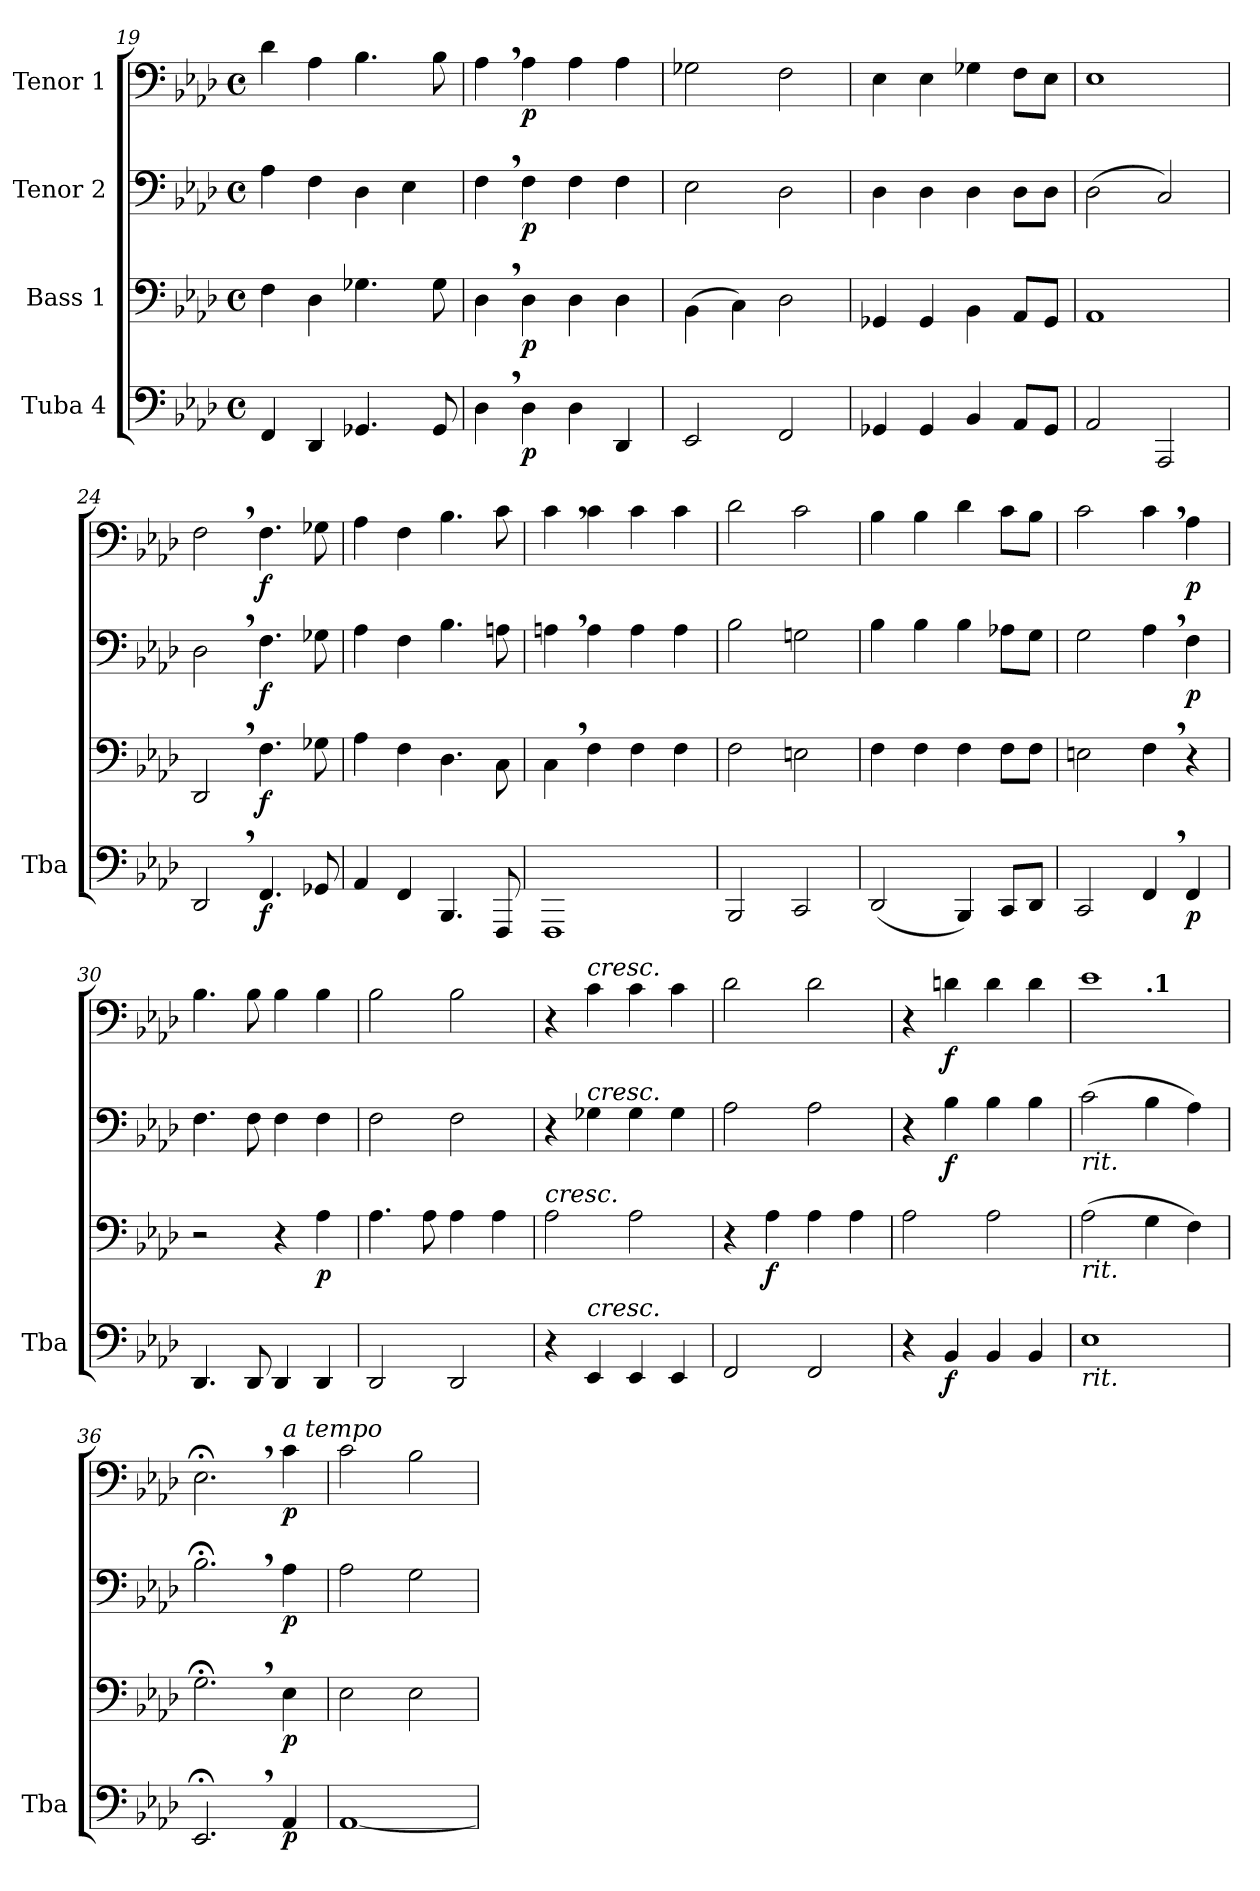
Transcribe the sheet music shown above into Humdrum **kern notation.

**kern	**dynam	**kern	**dynam	**kern	**dynam	**kern	**dynam
*part4	*part4	*part3	*part3	*part2	*part2	*part1	*part1
*staff4	*staff4	*staff3	*staff3	*staff2	*staff2	*staff1	*staff1
*I"Tuba 4	*	*I"Bass 1	*	*I"Tenor 2	*	*I"Tenor 1	*
*I'Tba	*	*	*	*	*	*	*
*clefF4	*	*clefF4	*	*clefF4	*	*clefF4	*
*k[b-e-a-d-]	*	*k[b-e-a-d-]	*	*k[b-e-a-d-]	*	*k[b-e-a-d-]	*
*M4/4	*	*M4/4	*	*M4/4	*	*M4/4	*
*met(c)	*	*met(c)	*	*met(c)	*	*met(c)	*
=19	=19	=19	=19	=19	=19	=19	=19
4FF/	.	4F\	.	4A-\	.	4d-\	.
4DD-/	.	4D-\	.	4F\	.	4A-\	.
4.GG-X/	.	4.G-X\	.	4D-\	.	4.B-\	.
.	.	.	.	4E-\	.	.	.
8GG-/	.	8G-\	.	.	.	8B-\	.
=20	=20	=20	=20	=20	=20	=20	=20
4D-,\	.	4D-,\	.	4F,\	.	4A-,\	.
!	!LO:DY:b	!	!LO:DY:b	!	!LO:DY:b	!	!LO:DY:b
4D-\	p	4D-\	p	4F\	p	4A-\	p
4D-\	.	4D-\	.	4F\	.	4A-\	.
4DD-/	.	4D-\	.	4F\	.	4A-\	.
=21	=21	=21	=21	=21	=21	=21	=21
2EE-/	.	(>4BB-\	.	2E-\	.	2G-X\	.
.	.	4C\)	.	.	.	.	.
2FF/	.	2D-\	.	2D-\	.	2F\	.
=22	=22	=22	=22	=22	=22	=22	=22
4GG-X/	.	4GG-X/	.	4D-\	.	4E-\	.
4GG-/	.	4GG-/	.	4D-\	.	4E-\	.
4BB-/	.	4BB-\	.	4D-\	.	4G-X\	.
8AA-/L	.	8AA-/L	.	8D-\L	.	8F\L	.
8GG-/J	.	8GG-/J	.	8D-\J	.	8E-\J	.
!!LO:LB:g=z
=23	=23	=23	=23	=23	=23	=23	=23
2AA-/	.	1AA-	.	(>2D-\	.	1E-	.
2AAA-/	.	.	.	2C/)	.	.	.
=24	=24	=24	=24	=24	=24	=24	=24
2DD-,/	.	2DD-,/	.	2D-,\	.	2F,\	.
!	!LO:DY:b	!	!LO:DY:b	!	!LO:DY:b	!	!LO:DY:b
4.FF/	f	4.F\	f	4.F\	f	4.F\	f
8GG-X/	.	8G-X\	.	8G-X\	.	8G-X\	.
=25	=25	=25	=25	=25	=25	=25	=25
4AA-/	.	4A-\	.	4A-\	.	4A-\	.
4FF/	.	4F\	.	4F\	.	4F\	.
4.BBB-/	.	4.D-\	.	4.B-\	.	4.B-\	.
8FFF/	.	8C\	.	8An\	.	8c\	.
=26	=26	=26	=26	=26	=26	=26	=26
1FFF	.	4C,\	.	4An,\	.	4c,\	.
.	.	4F\	.	4A\	.	4c\	.
.	.	4F\	.	4A\	.	4c\	.
.	.	4F\	.	4A\	.	4c\	.
=27	=27	=27	=27	=27	=27	=27	=27
2BBB-/	.	2F\	.	2B-\	.	2d-\	.
2CC/	.	2En\	.	2Gn\	.	2c\	.
=28	=28	=28	=28	=28	=28	=28	=28
(<2DD-/	.	4F\	.	4B-\	.	4B-\	.
.	.	4F\	.	4B-\	.	4B-\	.
4BBB-/)	.	4F\	.	4B-\	.	4d-\	.
8CC/L	.	8F\L	.	8A-X\L	.	8c\L	.
8DD-/J	.	8F\J	.	8G\J	.	8B-\J	.
=29	=29	=29	=29	=29	=29	=29	=29
2CC/	.	2En\	.	2G\	.	2c\	.
4FF,/	.	4F,\	.	4A-,\	.	4c,\	.
!	!LO:DY:b	!	!	!	!LO:DY:b	!	!LO:DY:b
4FF/	p	4r	.	4F\	p	4A-\	p
=30	=30	=30	=30	=30	=30	=30	=30
4.DD-/	.	2r	.	4.F\	.	4.B-\	.
8DD-/	.	.	.	8F\	.	8B-\	.
4DD-/	.	4r	.	4F\	.	4B-\	.
!	!	!	!LO:DY:b	!	!	!	!
4DD-/	.	4A-\	p	4F\	.	4B-\	.
=31	=31	=31	=31	=31	=31	=31	=31
2DD-/	.	4.A-\	.	2F\	.	2B-\	.
.	.	8A-\	.	.	.	.	.
2DD-/	.	4A-\	.	2F\	.	2B-\	.
.	.	4A-\	.	.	.	.	.
=32	=32	=32	=32	=32	=32	=32	=32
!	!	!LO:TX:a:i:t=cresc.	!	!	!	!	!
4r	.	2A-\	.	4r	.	4r	.
!	!	!	!	!	!	!LO:TX:a:i:t=cresc.	!
!	!	!	!	!LO:TX:a:i:t=cresc.	!	!	!
!LO:TX:a:i:t=cresc.	!	!	!	!	!	!	!
4EE-/	.	.	.	4G-X\	.	4c\	.
4EE-/	.	2A-\	.	4G-\	.	4c\	.
4EE-/	.	.	.	4G-\	.	4c\	.
!!LO:PB:g=z
=33	=33	=33	=33	=33	=33	=33	=33
2FF/	.	4r	.	2A-\	.	2d-\	.
!	!	!	!LO:DY:b	!	!	!	!
.	.	4A-\	f	.	.	.	.
2FF/	.	4A-\	.	2A-\	.	2d-\	.
.	.	4A-\	.	.	.	.	.
=34	=34	=34	=34	=34	=34	=34	=34
4r	.	2A-\	.	4r	.	4r	.
!	!LO:DY:b	!	!	!	!LO:DY:b	!	!LO:DY:b
4BB-/	f	.	.	4B-\	f	4dn\	f
4BB-/	.	2A-\	.	4B-\	.	4d\	.
*	*	*	*	*	*	*MM80	*
4BB-/	.	.	.	4B-\	.	4d\	.
=35	=35	=35	=35	=35	=35	=35	=35
*	*	*	*	*	*	*MM78	*
!	!	!	!	!	!	!LO:TX:a:B:t=.4	!
!	!	!	!	!	!	!LO:TX:b:i:t=rit.	!
!	!	!	!	!LO:TX:b:i:t=rit.	!	!	!
!	!	!LO:TX:b:i:t=rit.	!	!	!	!	!
!LO:TX:b:i:t=rit.	!	!	!	!	!	!	!
*	*	*	*	*	*	*^	*
*	*	*	*	*	*	*	*^	*
1E-	.	(>2A-\	.	(>2c\	.	1e-	2ryy	2.ryy	.
*	*	*	*	*	*	*MM68	*	*	*
!	!	!	!	!	!	!	!LO:TX:a:B:t=.1	!	!
.	.	4G\	.	4B-\	.	.	2ryy	.	.
*	*	*	*	*	*	*MM60	*	*	*
.	.	4F\)	.	4A-\)	.	.	.	4ryy	.
*	*	*	*	*	*	*v	*v	*v	*
=36	=36	=36	=36	=36	=36	=36	=36
*	*	*	*	*	*	*MM70	*
2.EE-;<,/	.	2.G;<,\	.	2.B-;<,\	.	2.E-;<,\	.
*	*	*	*	*	*	*MM80	*
!	!	!	!	!	!	!LO:TX:a:i:t=a tempo	!
!	!LO:DY:b	!	!LO:DY:b	!	!LO:DY:b	!	!LO:DY:b
4AA-/	p	4E-\	p	4A-\	p	4c\	p
=37	=37	=37	=37	=37	=37	=37	=37
[1AA-	.	2E-\	.	2A-\	.	2c\	.
.	.	2E-\	.	2G\	.	2B-\	.
=	=	=	=	=	=	=	=
*-	*-	*-	*-	*-	*-	*-	*-
